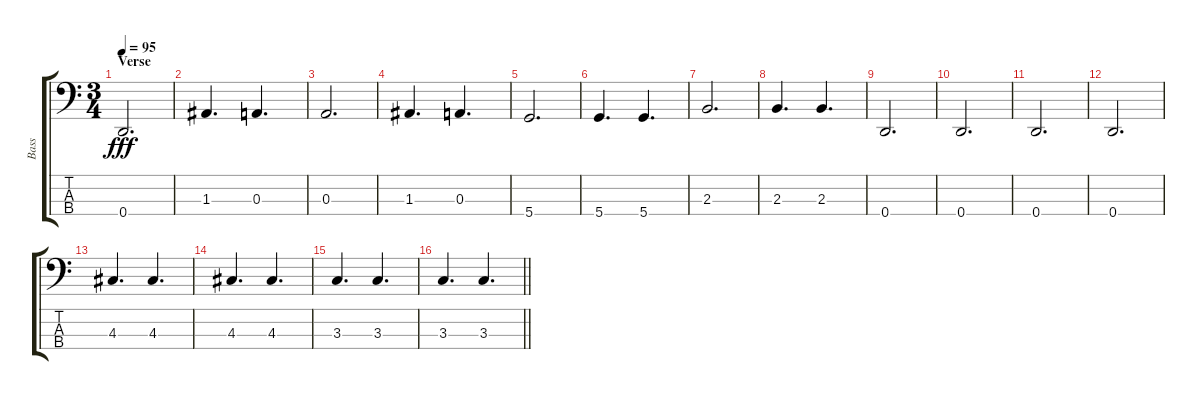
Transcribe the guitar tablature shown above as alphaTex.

\track ("Bass" "Bass") {instrument electricbasspick}
\staff {score tabs}
\tuning (G2 D2 A1 D1) {hide}
\ts (3 4)
\section ("" "Verse")
\tempo 95
\clef f4
\ks c
0.4.2{d dy fff} |
1.3.4{d} 0.3.4{d} |
0.3.2{d} |
1.3.4{d} 0.3.4{d} |
5.4.2{d} |
5.4.4{d} 5.4.4{d} |
2.3.2{d} |
2.3.4{d} 2.3.4{d} |
0.4.2{d} |
0.4.2{d} |
0.4.2{d} |
0.4.2{d} |
4.3.4{d} 4.3.4{d} |
4.3.4{d} 4.3.4{d} |
3.3.4{d} 3.3.4{d} |
\barLineRight lightlight
3.3.4{d} 3.3.4{d}
